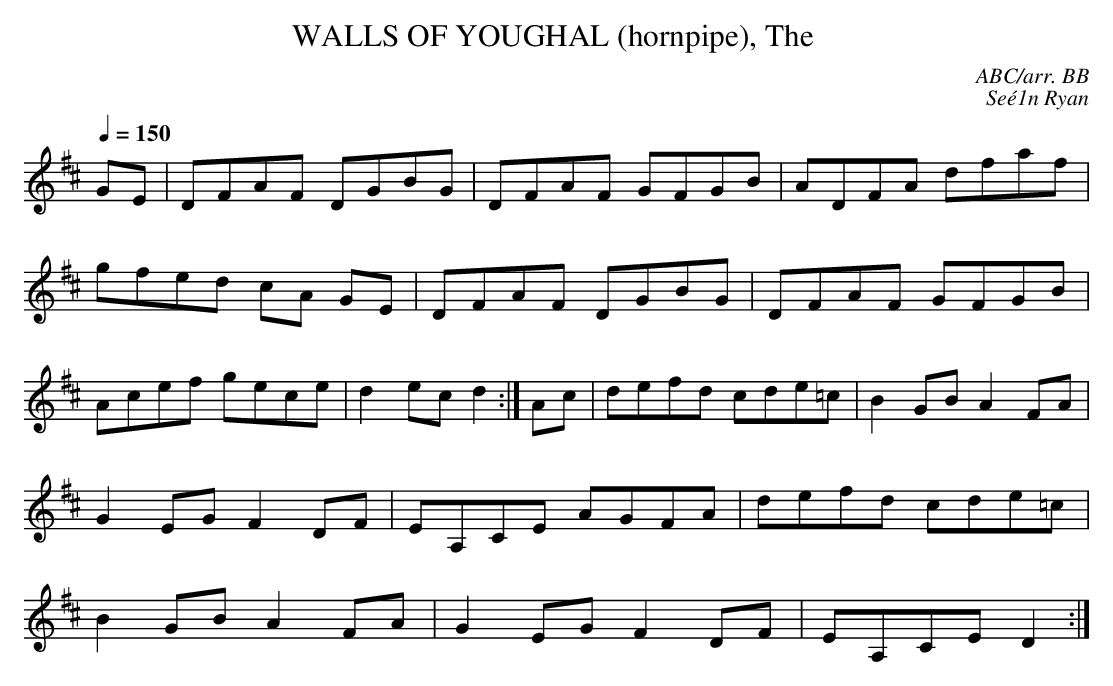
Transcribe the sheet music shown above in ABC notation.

X:1
T:WALLS OF YOUGHAL (hornpipe), The \
C:ABC/arr. BB\
C:Se\'e1n Ryan\
Q:1/4=150\
L:1/8\
M:C|\
K:D\
GE|DFAF DGBG|DFAF GFGB|ADFA dfaf|gfed cA GE|\
DFAF DGBG|DFAF GFGB|Acef gece|d2 ec d2:|\
Ac|defd cde=c|B2GB A2 FA|G2EG F2 DF|EA,CE AGFA|\
defd cde=c|B2GB A2 FA|G2EG F2 DF|EA,CE D2:|\
\
\
